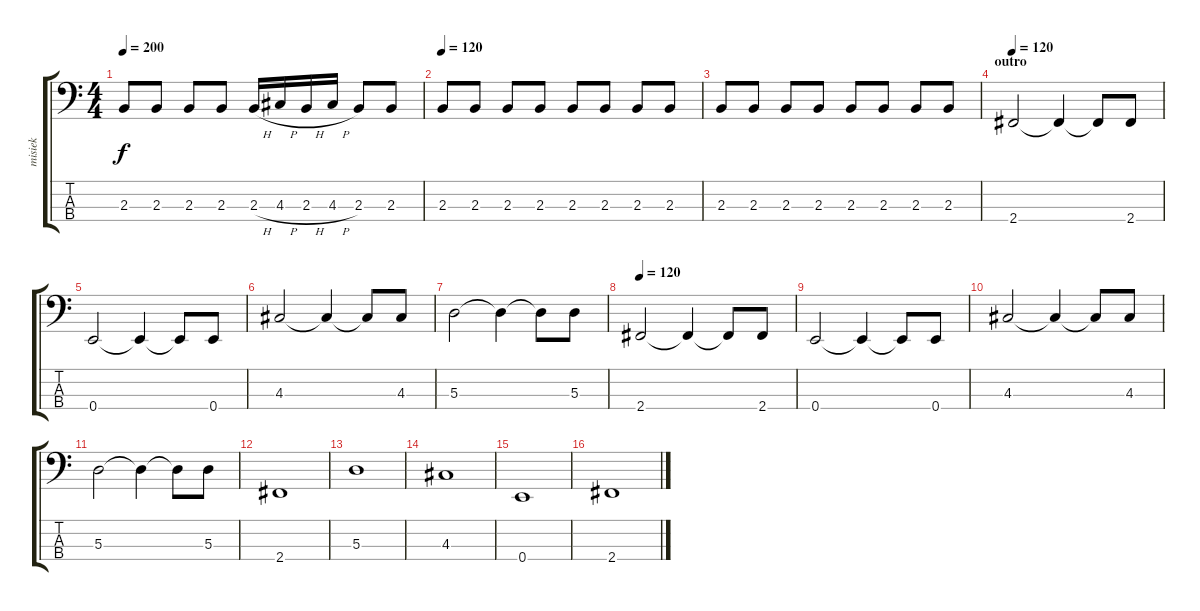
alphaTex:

\track ("misiek" "misiek") {instrument electricbasspick}
\staff {score tabs}
\tuning (G2 D2 A1 E1) {hide}
\ts (4 4)
\tempo 200
\clef f4
\ks c
2.3.8{dy f} 2.3.8 2.3.8 2.3.8 2.3{h}.16 4.3{h}.16 2.3{h}.16 4.3{h}.16 2.3.8 2.3.8 |
\tempo 120
2.3.8 2.3.8 2.3.8 2.3.8 2.3.8 2.3.8 2.3.8 2.3.8 |
2.3.8 2.3.8 2.3.8 2.3.8 2.3.8 2.3.8 2.3.8 2.3.8 |
\section ("" "outro")
\tempo 120
2.4.2 2.4{t}.4 2.4{t}.8 2.4.8 |
0.4.2 0.4{t}.4 0.4{t}.8 0.4.8 |
4.3.2 4.3{t}.4 4.3{t}.8 4.3.8 |
5.3.2 5.3{t}.4 5.3{t}.8 5.3.8 |
\tempo 120
2.4.2 2.4{t}.4 2.4{t}.8 2.4.8 |
0.4.2 0.4{t}.4 0.4{t}.8 0.4.8 |
4.3.2 4.3{t}.4 4.3{t}.8 4.3.8 |
5.3.2 5.3{t}.4 5.3{t}.8 5.3.8 |
2.4.1 |
5.3.1 |
4.3.1 |
0.4.1 |
2.4.1
